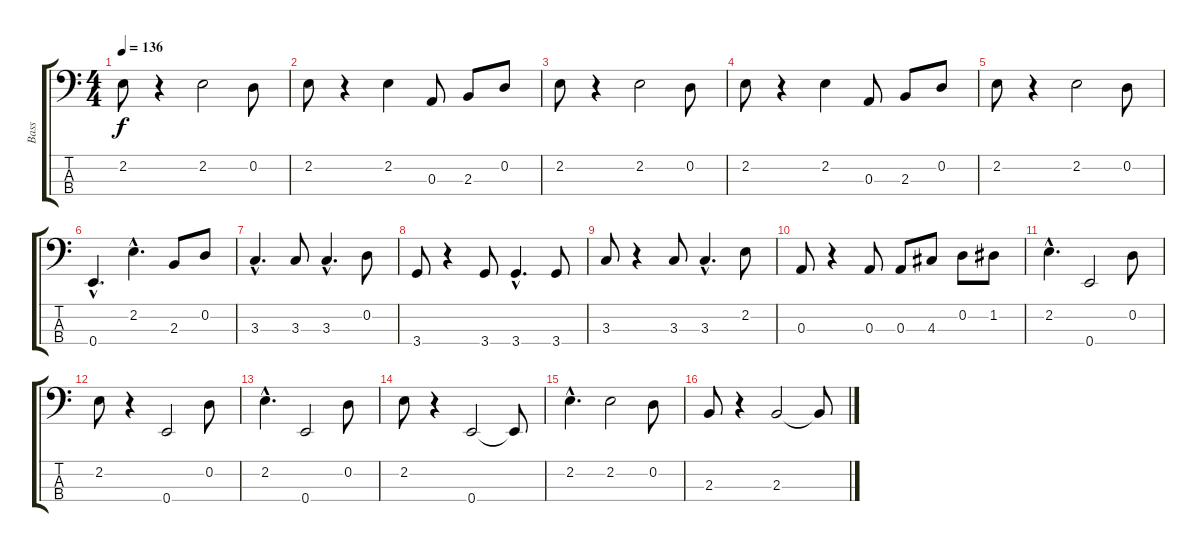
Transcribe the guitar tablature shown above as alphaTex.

\track ("Bass" "Bass") {instrument electricbassfinger}
\staff {score tabs}
\tuning (G2 D2 A1 E1) {hide}
\ts (4 4)
\tempo 136
\clef f4
\ks c
2.2.8{dy f} r.4 2.2.2 0.2.8 |
2.2.8 r.4 2.2.4 0.3.8 2.3.8 0.2.8 |
2.2.8 r.4 2.2.2 0.2.8 |
2.2.8 r.4 2.2.4 0.3.8 2.3.8 0.2.8 |
2.2.8 r.4 2.2.2 0.2.8 |
0.4{hac}.4{d} 2.2{hac}.4{d} 2.3.8 0.2.8 |
3.3{hac}.4{d} 3.3.8 3.3{hac}.4{d} 0.2.8 |
3.4.8 r.4 3.4.8 3.4{hac}.4{d} 3.4.8 |
3.3.8 r.4 3.3.8 3.3{hac}.4{d} 2.2.8 |
0.3.8 r.4 0.3.8 0.3.8 4.3.8 0.2.8 1.2.8 |
2.2{hac}.4{d} 0.4.2 0.2.8 |
2.2.8 r.4 0.4.2 0.2.8 |
2.2{hac}.4{d} 0.4.2 0.2.8 |
2.2.8 r.4 0.4.2 0.4{t}.8 |
2.2{hac}.4{d} 2.2.2 0.2.8 |
2.3.8 r.4 2.3.2 2.3{t}.8
